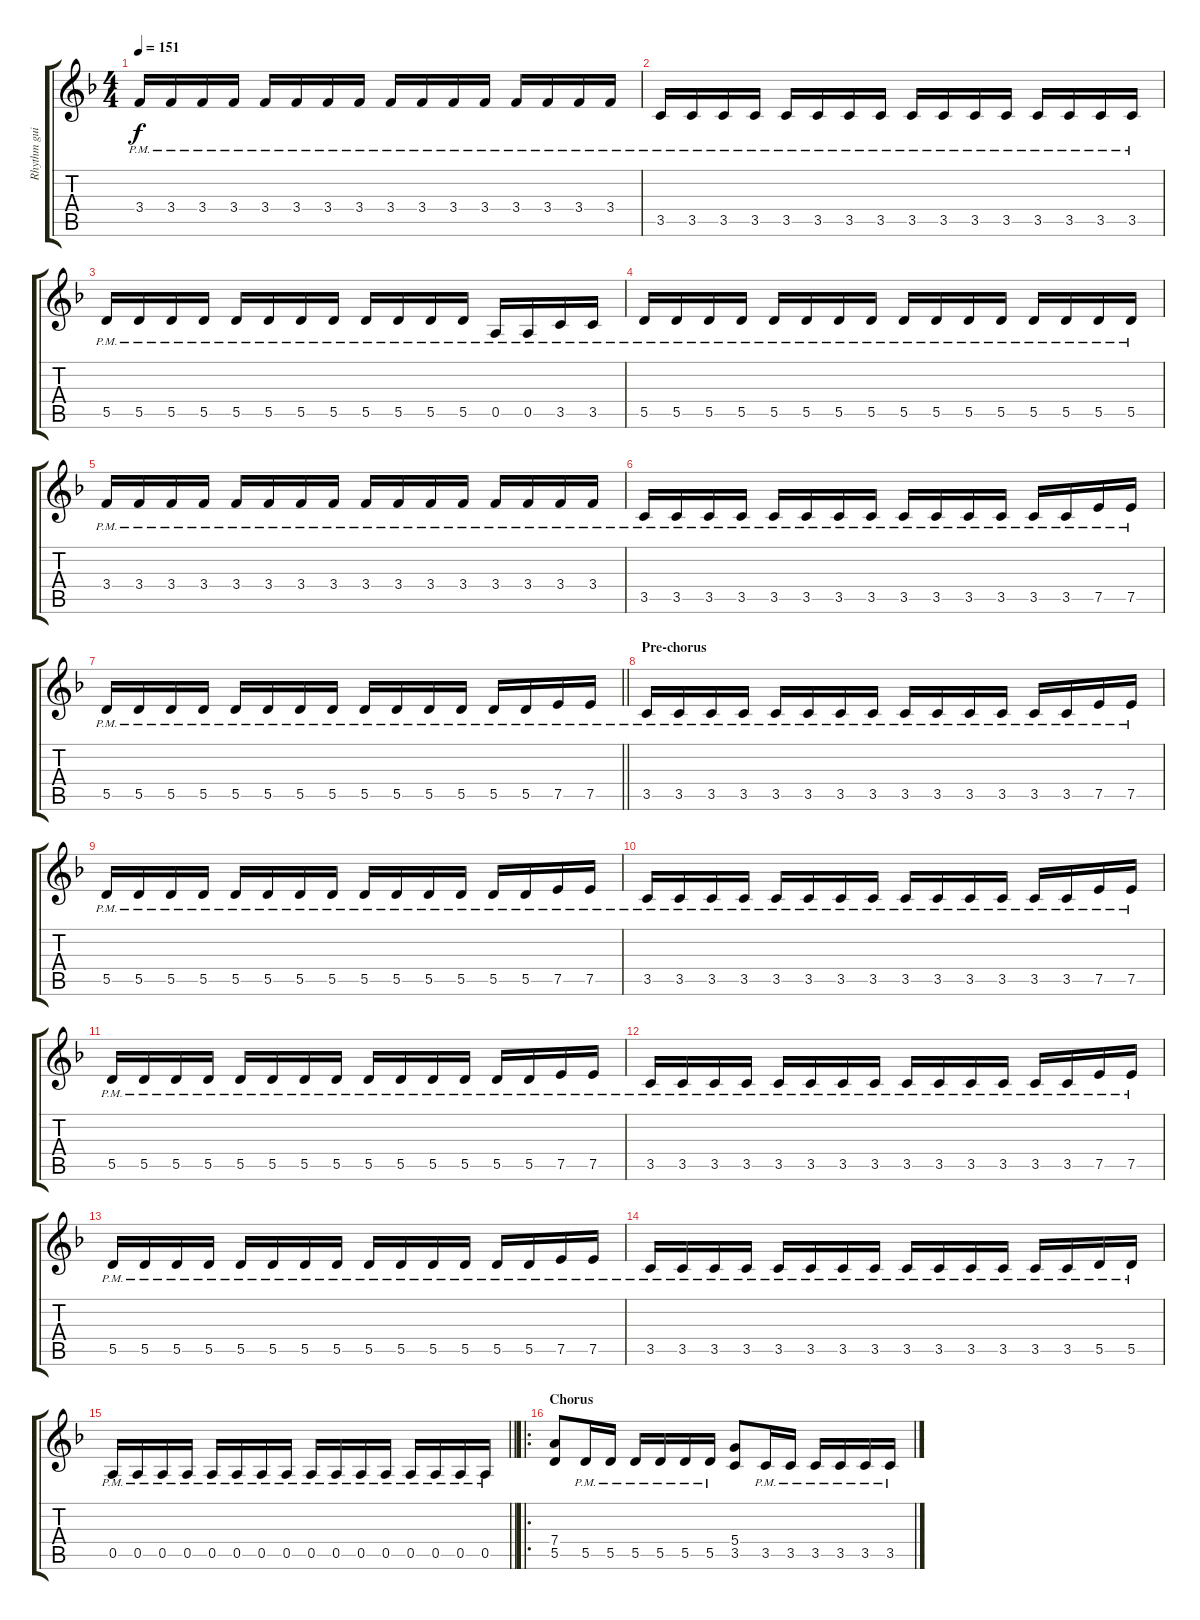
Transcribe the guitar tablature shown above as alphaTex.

\track ("Rhythm guitar" "Rhythm gui") {instrument distortionguitar}
\staff {score tabs}
\tuning (E4 B3 G3 D3 A2 E2) {hide}
\ts (4 4)
\tempo 151
\clef g2
\ks dminor
3.4{pm}.16{dy f} 3.4{pm}.16 3.4{pm}.16 3.4{pm}.16 3.4{pm}.16 3.4{pm}.16 3.4{pm}.16 3.4{pm}.16 3.4{pm}.16 3.4{pm}.16 3.4{pm}.16 3.4{pm}.16 3.4{pm}.16 3.4{pm}.16 3.4{pm}.16 3.4{pm}.16 |
3.5{pm}.16 3.5{pm}.16 3.5{pm}.16 3.5{pm}.16 3.5{pm}.16 3.5{pm}.16 3.5{pm}.16 3.5{pm}.16 3.5{pm}.16 3.5{pm}.16 3.5{pm}.16 3.5{pm}.16 3.5{pm}.16 3.5{pm}.16 3.5{pm}.16 3.5{pm}.16 |
5.5{pm}.16 5.5{pm}.16 5.5{pm}.16 5.5{pm}.16 5.5{pm}.16 5.5{pm}.16 5.5{pm}.16 5.5{pm}.16 5.5{pm}.16 5.5{pm}.16 5.5{pm}.16 5.5{pm}.16 0.5{pm}.16 0.5{pm}.16 3.5{pm}.16 3.5{pm}.16 |
5.5{pm}.16 5.5{pm}.16 5.5{pm}.16 5.5{pm}.16 5.5{pm}.16 5.5{pm}.16 5.5{pm}.16 5.5{pm}.16 5.5{pm}.16 5.5{pm}.16 5.5{pm}.16 5.5{pm}.16 5.5{pm}.16 5.5{pm}.16 5.5{pm}.16 5.5{pm}.16 |
3.4{pm}.16 3.4{pm}.16 3.4{pm}.16 3.4{pm}.16 3.4{pm}.16 3.4{pm}.16 3.4{pm}.16 3.4{pm}.16 3.4{pm}.16 3.4{pm}.16 3.4{pm}.16 3.4{pm}.16 3.4{pm}.16 3.4{pm}.16 3.4{pm}.16 3.4{pm}.16 |
3.5{pm}.16 3.5{pm}.16 3.5{pm}.16 3.5{pm}.16 3.5{pm}.16 3.5{pm}.16 3.5{pm}.16 3.5{pm}.16 3.5{pm}.16 3.5{pm}.16 3.5{pm}.16 3.5{pm}.16 3.5{pm}.16 3.5{pm}.16 7.5{pm}.16 7.5{pm}.16 |
\barLineRight lightlight
5.5{pm}.16 5.5{pm}.16 5.5{pm}.16 5.5{pm}.16 5.5{pm}.16 5.5{pm}.16 5.5{pm}.16 5.5{pm}.16 5.5{pm}.16 5.5{pm}.16 5.5{pm}.16 5.5{pm}.16 5.5{pm}.16 5.5{pm}.16 7.5{pm}.16 7.5{pm}.16 |
\section ("" "Pre-chorus")
3.5{pm}.16 3.5{pm}.16 3.5{pm}.16 3.5{pm}.16 3.5{pm}.16 3.5{pm}.16 3.5{pm}.16 3.5{pm}.16 3.5{pm}.16 3.5{pm}.16 3.5{pm}.16 3.5{pm}.16 3.5{pm}.16 3.5{pm}.16 7.5{pm}.16 7.5{pm}.16 |
5.5{pm}.16 5.5{pm}.16 5.5{pm}.16 5.5{pm}.16 5.5{pm}.16 5.5{pm}.16 5.5{pm}.16 5.5{pm}.16 5.5{pm}.16 5.5{pm}.16 5.5{pm}.16 5.5{pm}.16 5.5{pm}.16 5.5{pm}.16 7.5{pm}.16 7.5{pm}.16 |
3.5{pm}.16 3.5{pm}.16 3.5{pm}.16 3.5{pm}.16 3.5{pm}.16 3.5{pm}.16 3.5{pm}.16 3.5{pm}.16 3.5{pm}.16 3.5{pm}.16 3.5{pm}.16 3.5{pm}.16 3.5{pm}.16 3.5{pm}.16 7.5{pm}.16 7.5{pm}.16 |
5.5{pm}.16 5.5{pm}.16 5.5{pm}.16 5.5{pm}.16 5.5{pm}.16 5.5{pm}.16 5.5{pm}.16 5.5{pm}.16 5.5{pm}.16 5.5{pm}.16 5.5{pm}.16 5.5{pm}.16 5.5{pm}.16 5.5{pm}.16 7.5{pm}.16 7.5{pm}.16 |
3.5{pm}.16 3.5{pm}.16 3.5{pm}.16 3.5{pm}.16 3.5{pm}.16 3.5{pm}.16 3.5{pm}.16 3.5{pm}.16 3.5{pm}.16 3.5{pm}.16 3.5{pm}.16 3.5{pm}.16 3.5{pm}.16 3.5{pm}.16 7.5{pm}.16 7.5{pm}.16 |
5.5{pm}.16 5.5{pm}.16 5.5{pm}.16 5.5{pm}.16 5.5{pm}.16 5.5{pm}.16 5.5{pm}.16 5.5{pm}.16 5.5{pm}.16 5.5{pm}.16 5.5{pm}.16 5.5{pm}.16 5.5{pm}.16 5.5{pm}.16 7.5{pm}.16 7.5{pm}.16 |
3.5{pm}.16 3.5{pm}.16 3.5{pm}.16 3.5{pm}.16 3.5{pm}.16 3.5{pm}.16 3.5{pm}.16 3.5{pm}.16 3.5{pm}.16 3.5{pm}.16 3.5{pm}.16 3.5{pm}.16 3.5{pm}.16 3.5{pm}.16 5.5{pm}.16 5.5{pm}.16 |
\barLineRight lightlight
0.5{pm}.16 0.5{pm}.16 0.5{pm}.16 0.5{pm}.16 0.5{pm}.16 0.5{pm}.16 0.5{pm}.16 0.5{pm}.16 0.5{pm}.16 0.5{pm}.16 0.5{pm}.16 0.5{pm}.16 0.5{pm}.16 0.5{pm}.16 0.5{pm}.16 0.5{pm}.16 |
\ro
\section ("" "Chorus")
(7.4 5.5).8 5.5{pm}.16 5.5{pm}.16 5.5{pm}.16 5.5{pm}.16 5.5{pm}.16 5.5{pm}.16 (5.4 3.5).8 3.5{pm}.16 3.5{pm}.16 3.5{pm}.16 3.5{pm}.16 3.5{pm}.16 3.5{pm}.16
